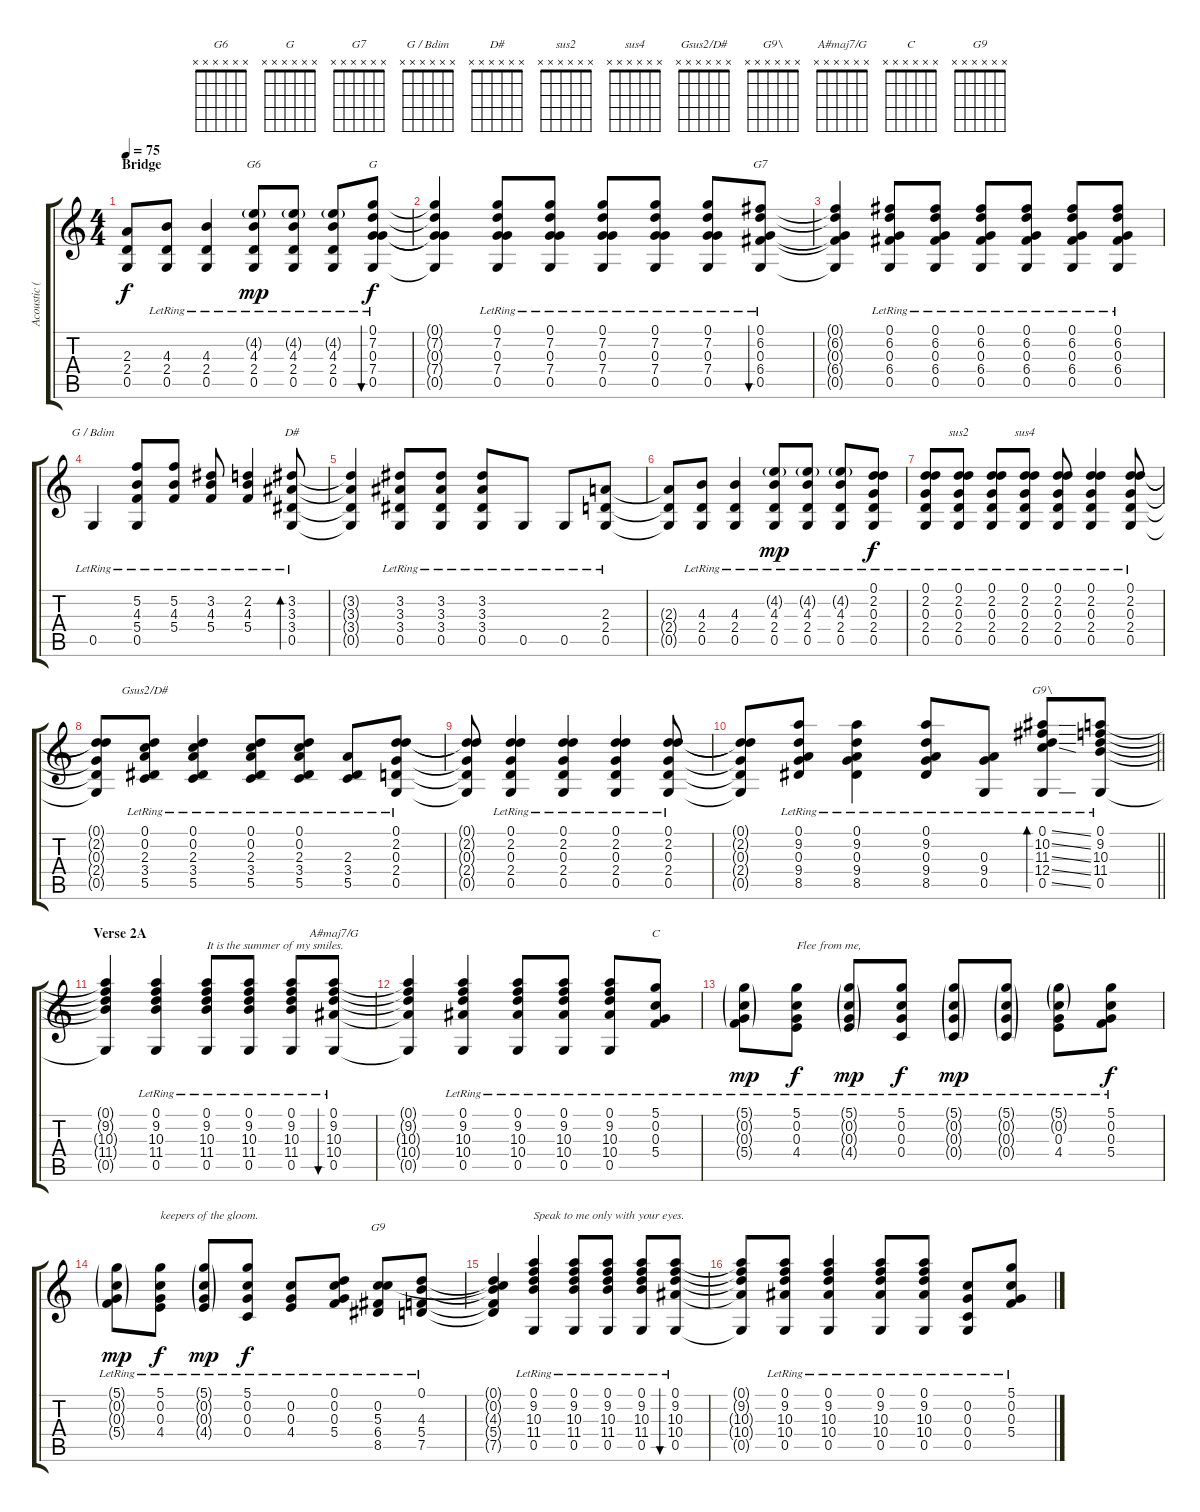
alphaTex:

\track ("Acoustic (Page) w/ Lyrics/Chords" "Acoustic (") {instrument acousticguitarsteel}
\staff {score tabs}
\tuning (D4 C4 G3 C3 G2 D2) {hide}
\chord ("G6" x x x x x x)
\chord ("G" x x x x x x)
\chord ("G7" x x x x x x)
\chord ("G / Bdim" x x x x x x)
\chord ("D#" x x x x x x)
\chord ("sus2" x x x x x x)
\chord ("sus4" x x x x x x)
\chord ("Gsus2/D#" x x x x x x)
\chord ("G9\\" x x x x x x)
\chord ("A#maj7/G" x x x x x x)
\chord ("C" x x x x x x)
\chord ("G9" x x x x x x)
\ts (4 4)
\section ("" "Bridge")
\tempo 75
\clef g2
\ks c
(2.3{t} 2.4{t} 0.5{t}).8{dy f} (4.3{lr} 2.4{lr} 0.5{lr}).8 (4.3{lr} 2.4{lr} 0.5{lr}).4 (4.2{g lr} 4.3{lr} 2.4{lr} 0.5{lr}).8{ch "G6" dy mp} (4.2{g lr} 4.3{lr} 2.4{lr} 0.5{lr}).8 (4.2{g lr} 4.3{lr} 2.4{lr} 0.5{lr}).8 (0.1{lr} 7.2{lr} 0.3{lr} 7.4{lr} 0.5{lr}).8{bu 120 ch "G" dy f} |
(0.1{t} 7.2{t} 0.3{t} 7.4{t} 0.5{t}).4 (0.1{lr} 7.2{lr} 0.3{lr} 7.4{lr} 0.5{lr}).8 (0.1{lr} 7.2{lr} 0.3{lr} 7.4{lr} 0.5{lr}).8 (0.1{lr} 7.2{lr} 0.3{lr} 7.4{lr} 0.5{lr}).8 (0.1{lr} 7.2{lr} 0.3{lr} 7.4{lr} 0.5{lr}).8 (0.1{lr} 7.2{lr} 0.3{lr} 7.4{lr} 0.5{lr}).8 (0.1{lr} 6.2{lr} 0.3{lr} 6.4{lr} 0.5{lr}).8{bu 120 ch "G7"} |
(0.1{t} 6.2{t} 0.3{t} 6.4{t} 0.5{t}).4 (0.1{lr} 6.2{lr} 0.3{lr} 6.4{lr} 0.5{lr}).8 (0.1{lr} 6.2{lr} 0.3{lr} 6.4{lr} 0.5{lr}).8 (0.1{lr} 6.2{lr} 0.3{lr} 6.4{lr} 0.5{lr}).8 (0.1{lr} 6.2{lr} 0.3{lr} 6.4{lr} 0.5{lr}).8 (0.1{lr} 6.2{lr} 0.3{lr} 6.4{lr} 0.5{lr}).8 (0.1{lr} 6.2{lr} 0.3{lr} 6.4{lr} 0.5{lr}).8 |
0.5{lr}.4{ch "G / Bdim"} (5.2{lr} 4.3{lr} 5.4{lr} 0.5{lr}).8 (5.2{lr} 4.3{lr} 5.4{lr}).8 (3.2{lr} 4.3{lr} 5.4{lr}).8 (2.2{lr} 4.3{lr} 5.4{lr}).4 (3.2{lr} 3.3{lr} 3.4{lr} 0.5{lr}).8{bd 120 ch "D#"} |
(3.2{t} 3.3{t} 3.4{t} 0.5{t}).4 (3.2{lr} 3.3{lr} 3.4{lr} 0.5{lr}).8 (3.2{lr} 3.3{lr} 3.4{lr} 0.5{lr}).8 (3.2{lr} 3.3{lr} 3.4{lr} 0.5{lr}).8 0.5{lr}.8 0.5{lr}.8 (2.3{lr} 2.4{lr} 0.5{lr}).8 |
(2.3{t} 2.4{t} 0.5{t}).8 (4.3{lr} 2.4{lr} 0.5{lr}).8 (4.3{lr} 2.4{lr} 0.5{lr}).4 (4.2{g lr} 4.3{lr} 2.4{lr} 0.5{lr}).8{dy mp} (4.2{g lr} 4.3{lr} 2.4{lr} 0.5{lr}).8 (4.2{g lr} 4.3{lr} 2.4{lr} 0.5{lr}).8 (0.1{lr} 2.2{lr} 0.3{lr} 2.4{lr} 0.5{lr}).8{dy f} |
(0.1{lr} 2.2{lr} 0.3{lr} 2.4{lr} 0.5{lr}).8 (0.1{lr} 2.2{lr} 0.3{lr} 2.4{lr} 0.5{lr}).8{ch "sus2"} (0.1{lr} 2.2{lr} 0.3{lr} 2.4{lr} 0.5{lr}).8 (0.1{lr} 2.2{lr} 0.3{lr} 2.4{lr} 0.5{lr}).8{ch "sus4"} (0.1{lr} 2.2{lr} 0.3{lr} 2.4{lr} 0.5{lr}).8 (0.1{lr} 2.2{lr} 0.3{lr} 2.4{lr} 0.5{lr}).4 (0.1{lr} 2.2{lr} 0.3{lr} 2.4{lr} 0.5{lr}).8 |
(0.1{t} 2.2{t} 0.3{t} 2.4{t} 0.5{t}).8 (0.1{lr} 0.2{lr} 2.3{lr} 3.4{lr} 5.5{lr}).8{ch "Gsus2/D#"} (0.1{lr} 0.2{lr} 2.3{lr} 3.4{lr} 5.5{lr}).4 (0.1{lr} 0.2{lr} 2.3{lr} 3.4{lr} 5.5{lr}).8 (0.1{lr} 0.2{lr} 2.3{lr} 3.4{lr} 5.5{lr}).8 (2.3{lr} 3.4{lr} 5.5{lr}).8 (0.1{lr} 2.2{lr} 0.3{lr} 2.4{lr} 0.5{lr}).8 |
(0.1{t} 2.2{t} 0.3{t} 2.4{t} 0.5{t}).8 (0.1{lr} 2.2{lr} 0.3{lr} 2.4{lr} 0.5{lr}).4 (0.1{lr} 2.2{lr} 0.3{lr} 2.4{lr} 0.5{lr}).4 (0.1{lr} 2.2{lr} 0.3{lr} 2.4{lr} 0.5{lr}).4 (0.1{lr} 2.2{lr} 0.3{lr} 2.4{lr} 0.5{lr}).8 |
\barLineRight lightlight
(0.1{t} 2.2{t} 0.3{t} 2.4{t} 0.5{t}).8 (0.1{lr} 9.2{lr} 0.3{lr} 9.4{lr} 8.5{lr}).8 (0.1{lr} 9.2{lr} 0.3{lr} 9.4{lr} 8.5{lr}).4 (0.1{lr} 9.2{lr} 0.3{lr} 9.4{lr} 8.5{lr}).8 (0.3{lr} 9.4{lr} 0.5{lr}).8 (0.1{ss lr} 10.2{ss lr} 11.3{ss lr} 12.4{ss lr} 0.5{ss lr}).8{bd 120 ch "G9\\"} (0.1{lr} 9.2{lr} 10.3{lr} 11.4{lr} 0.5{lr}).8 |
\section ("" "Verse 2A")
(0.1{t} 9.2{t} 10.3{t} 11.4{t} 0.5{t}).4 (0.1{lr} 9.2{lr} 10.3{lr} 11.4{lr} 0.5{lr}).4 (0.1{lr} 9.2{lr} 10.3{lr} 11.4{lr} 0.5{lr}).8{txt "It is the summer of my smiles."} (0.1{lr} 9.2{lr} 10.3{lr} 11.4{lr} 0.5{lr}).8 (0.1{lr} 9.2{lr} 10.3{lr} 11.4{lr} 0.5{lr}).8 (0.1{lr} 9.2{lr} 10.3{lr} 10.4{lr} 0.5{lr}).8{bu 240 ch "A#maj7/G"} |
(0.1{t} 9.2{t} 10.3{t} 10.4{t} 0.5{t}).4 (0.1{lr} 9.2{lr} 10.3{lr} 10.4{lr} 0.5{lr}).4 (0.1{lr} 9.2{lr} 10.3{lr} 10.4{lr} 0.5{lr}).8 (0.1{lr} 9.2{lr} 10.3{lr} 10.4{lr} 0.5{lr}).8 (0.1{lr} 9.2{lr} 10.3{lr} 10.4{lr} 0.5{lr}).8 (5.1{lr} 0.2{lr} 0.3{lr} 5.4{lr}).8{ch "C"} |
(5.1{g lr} 0.2{g lr} 0.3{g lr} 5.4{g lr}).8{dy mp} (5.1{lr} 0.2{lr} 0.3{lr} 4.4{lr}).8{txt "Flee from me," dy f} (5.1{g lr} 0.2{g lr} 0.3{g lr} 4.4{g lr}).8{dy mp} (5.1{lr} 0.2{lr} 0.3{lr} 0.4{lr}).8{dy f} (5.1{g lr} 0.2{g lr} 0.3{g lr} 0.4{g lr}).8{dy mp} (5.1{g lr} 0.2{g lr} 0.3{g lr} 0.4{g lr}).8 (5.1{g lr} 0.2{g lr} 0.3{lr} 4.4{lr}).8 (5.1{lr} 0.2{lr} 0.3{lr} 5.4{lr}).8{dy f} |
(5.1{g lr} 0.2{g lr} 0.3{g lr} 5.4{g lr}).8{dy mp} (5.1{lr} 0.2{lr} 0.3{lr} 4.4{lr}).8{txt "keepers of the gloom." dy f} (5.1{g lr} 0.2{g lr} 0.3{g lr} 4.4{g lr}).8{dy mp} (5.1{lr} 0.2{lr} 0.3{lr} 0.4{lr}).8{dy f} (0.2{lr} 0.3{lr} 4.4{lr}).8 (0.1{lr} 0.2{lr} 0.3{lr} 5.4{lr}).8 (0.2{lr} 5.3{lr} 6.4{lr} 8.5{lr}).8{ch "G9"} (0.1{lr} 4.3{lr} 5.4{lr} 7.5{lr}).8 |
(0.1{t} 0.2{t} 4.3{t} 5.4{t} 7.5{t}).4 (0.1{lr} 9.2{lr} 10.3{lr} 11.4{lr} 0.5{lr}).4{txt "Speak to me only with your eyes."} (0.1{lr} 9.2{lr} 10.3{lr} 11.4{lr} 0.5{lr}).8 (0.1{lr} 9.2{lr} 10.3{lr} 11.4{lr} 0.5{lr}).8 (0.1{lr} 9.2{lr} 10.3{lr} 11.4{lr} 0.5{lr}).8 (0.1{lr} 9.2{lr} 10.3{lr} 10.4{lr} 0.5{lr}).8{bu 120} |
(0.1{t} 9.2{t} 10.3{t} 10.4{t} 0.5{t}).8 (0.1{lr} 9.2{lr} 10.3{lr} 10.4{lr} 0.5{lr}).8 (0.1{lr} 9.2{lr} 10.3{lr} 10.4{lr} 0.5{lr}).4 (0.1{lr} 9.2{lr} 10.3{lr} 10.4{lr} 0.5{lr}).8 (0.1{lr} 9.2{lr} 10.3{lr} 10.4{lr} 0.5{lr}).8 (0.2{lr} 0.3{lr} 0.4{lr} 0.5{lr}).8 (5.1{lr} 0.2{lr} 0.3{lr} 5.4{lr}).8
